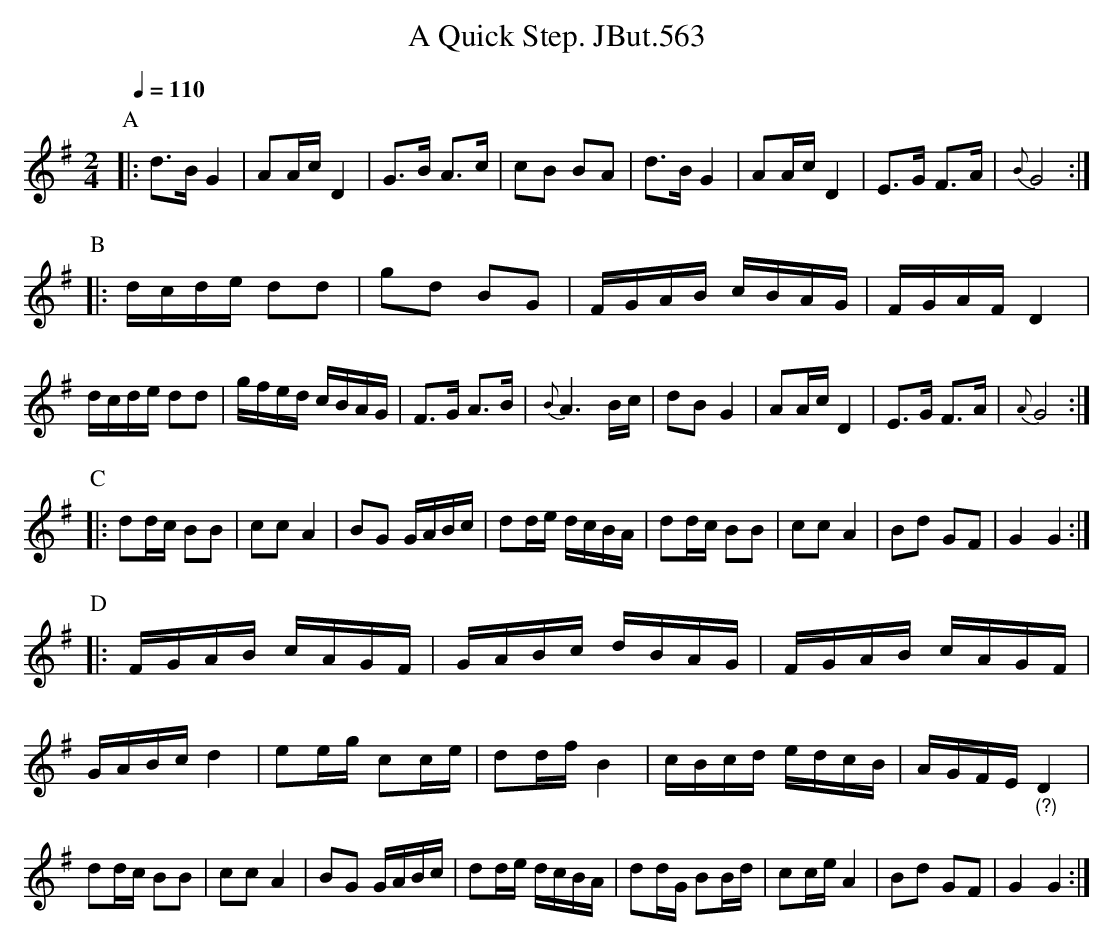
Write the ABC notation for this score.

X:1
T:Quick Step. JBut.563, A
M:2/4
Q:1/4=110
L:1/16
K:G
P:A
|: d3B G4 | A2Ac D4 | G3B A3c | c2B2 B2A2 | \
d3B G4 | A2Ac D4 | E3G F3A | {B}G8 :|
P:B
|: dcde d2d2 | g2d2 B2G2 | FGAB cBAG | FGAF D4 | \
dcde d2d2 | gfed cBAG | F3G A3B | {B}A6 Bc | \
d2B2 G4 | A2Ac D4 | E3G F3A | {A}G8 :|
P:C
|: d2dc B2B2 | c2c2 A4 | B2G2 GABc | d2de dcBA | \
d2dc B2B2 | c2c2 A4 | B2d2 G2F2 | G4 G4 :|
P:D
|: FGAB cAGF | GABc dBAG | FGAB cAGF | GABc d4 | \
e2eg c2ce | d2df B4 | cBcd edcB | AGFE "_(?)"D4 | \
d2dc B2B2 | c2c2 A4 | B2G2 GABc | d2de dcBA | \
d2dG B2Bd | c2ce A4 | B2d2 G2F2 | G4 G4 :|
